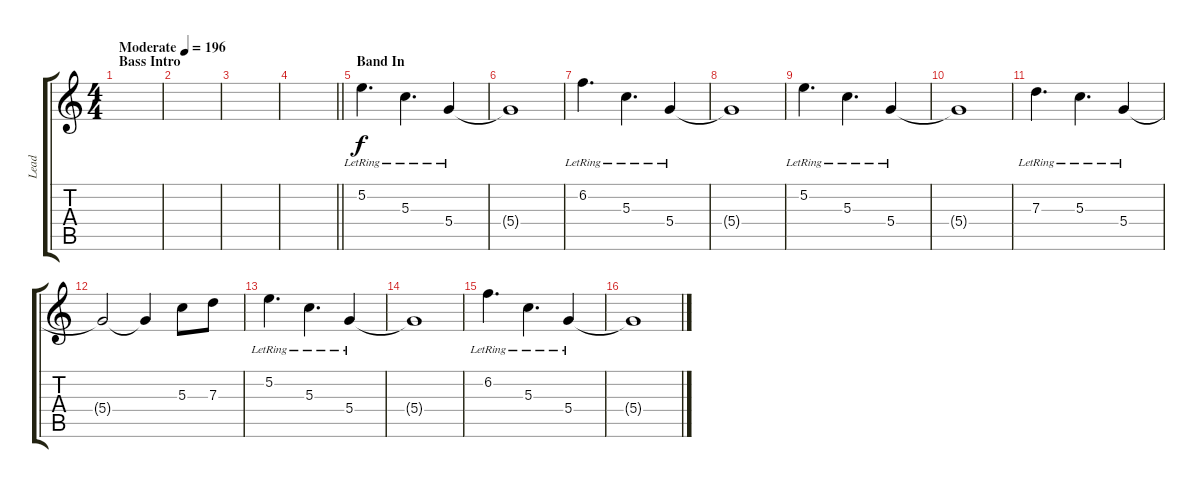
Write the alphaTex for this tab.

\track ("Lead" "Lead") {instrument overdrivenguitar}
\staff {score tabs}
\tuning (E4 B3 G3 D3 A2 E2) {hide}
\ts (4 4)
\section ("" "Bass Intro")
\tempo (196 "Moderate")
\clef g2
\ks c
|
|
|
\barLineRight lightlight
|
\section ("" "Band In")
5.2{lr}.4{d} 5.3{lr}.4{d} 5.4{lr}.4 |
5.4{t}.1 |
6.2{lr}.4{d} 5.3{lr}.4{d} 5.4{lr}.4 |
5.4{t}.1 |
5.2{lr}.4{d} 5.3{lr}.4{d} 5.4{lr}.4 |
5.4{t}.1 |
7.3{lr}.4{d} 5.3{lr}.4{d} 5.4{lr}.4 |
5.4{t}.2 5.4{t}.4 5.3.8 7.3.8 |
5.2{lr}.4{d} 5.3{lr}.4{d} 5.4{lr}.4 |
5.4{t}.1 |
6.2{lr}.4{d} 5.3{lr}.4{d} 5.4{lr}.4 |
5.4{t}.1
